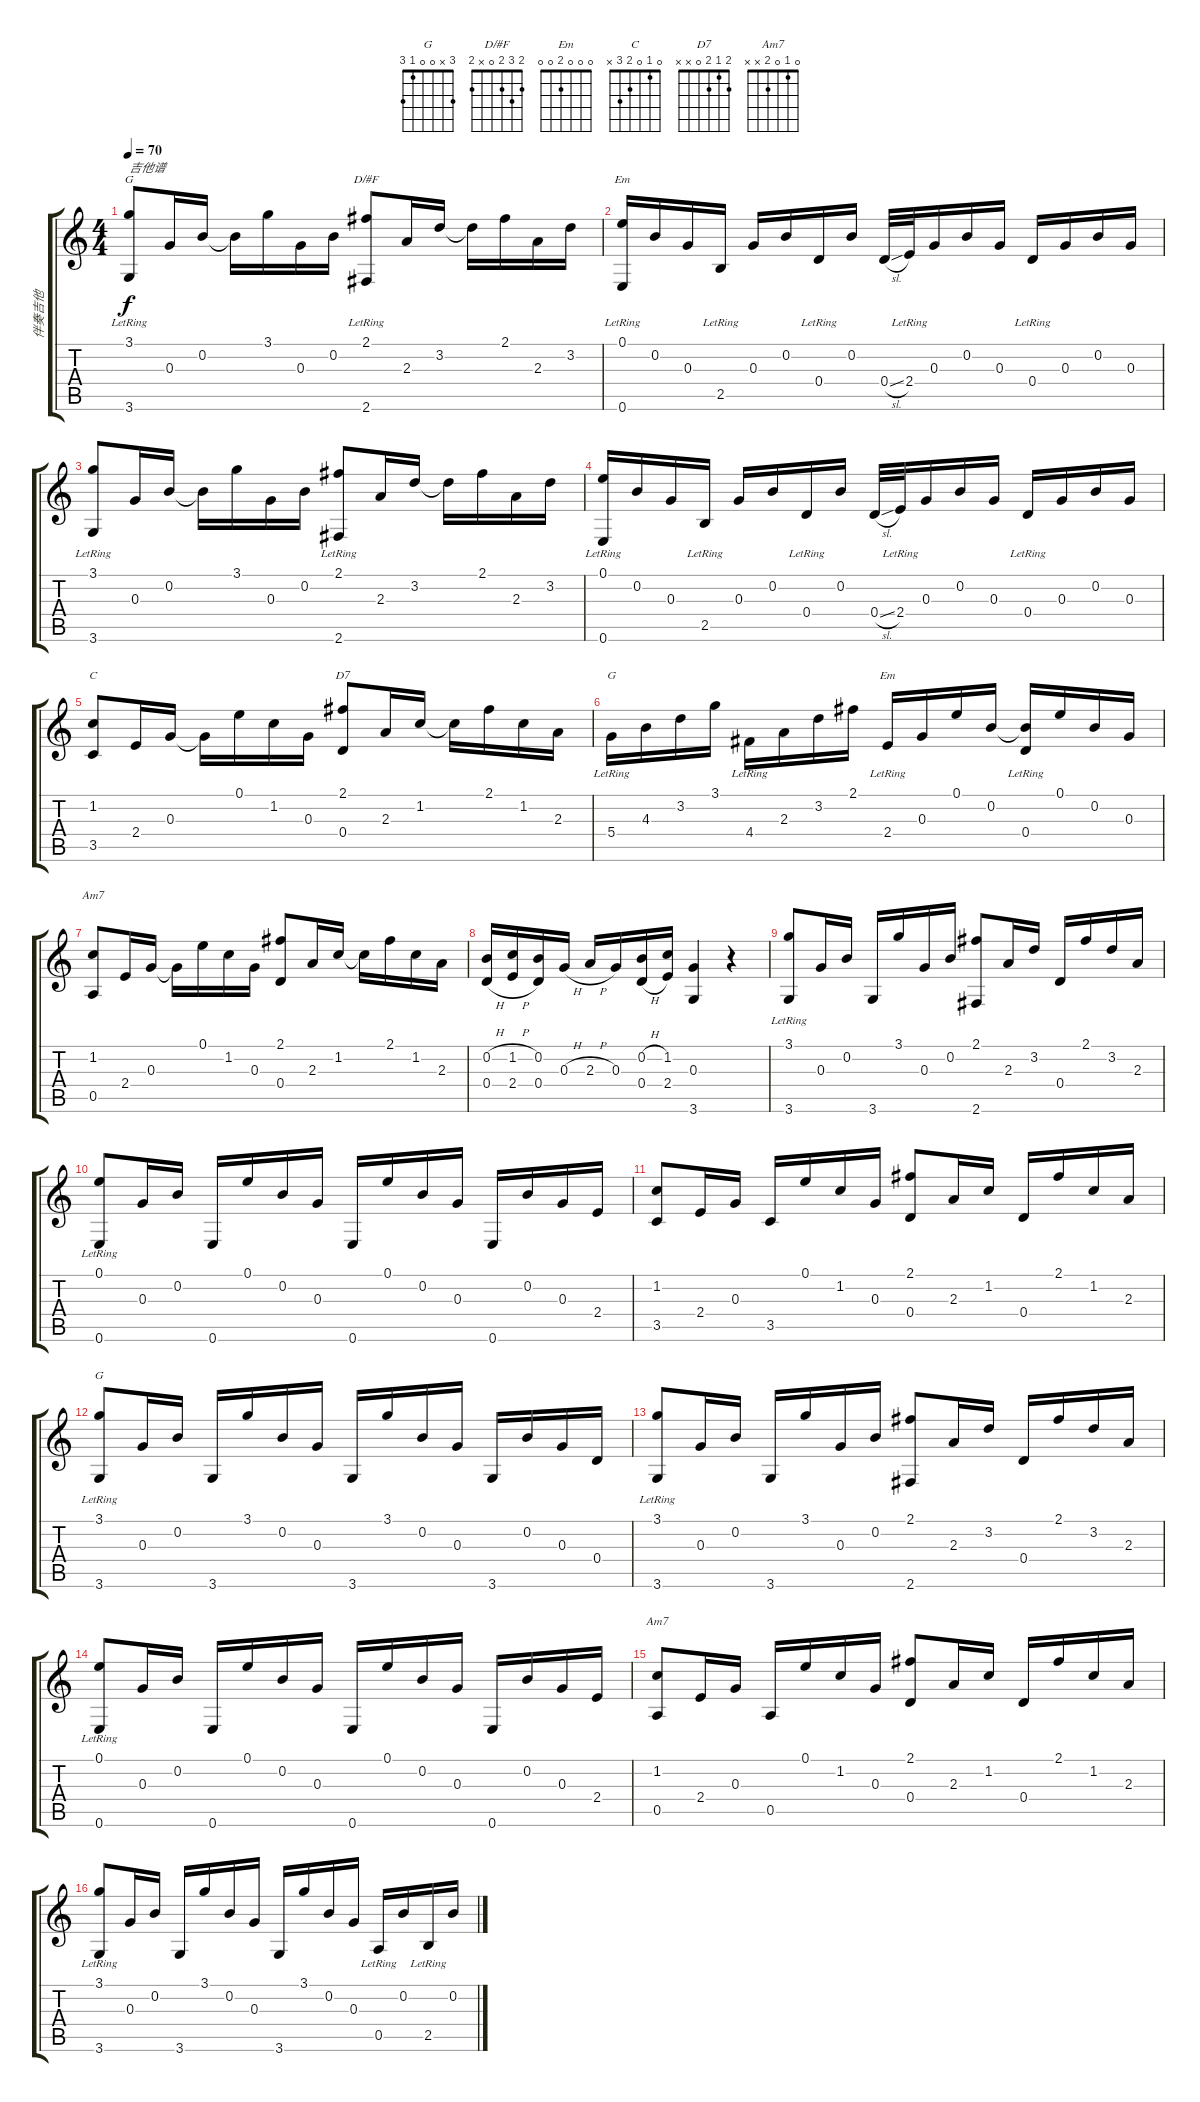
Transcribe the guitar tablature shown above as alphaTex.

\track ("伴奏吉他" "伴奏吉他") {instrument acousticguitarnylon}
\staff {score tabs}
\tuning (E4 B3 G3 D3 A2 E2) {hide}
\chord ("G" 3 0 0 0 2 3)
\chord ("D/#F" 2 3 2 0 x 2)
\chord ("Em" 0 0 0 2 2 0)
\chord ("C" 0 1 0 2 3 x)
\chord ("D7" 2 1 2 0 x x)
\chord ("G" 3 3 4 5 x x) {barre 3}
\chord ("Em" 0 0 0 2 0 0)
\chord ("Am7" 0 1 0 2 0 x)
\chord ("G" 3 x 0 0 1 3)
\chord ("Am7" 0 1 0 2 x x)
\ts (4 4)
\tempo 70
\clef g2
\ks c
(3.1 3.6{lr}).8{ch "G" txt "吉他谱" dy f instrument acousticguitarnylon} 0.3.16 0.2.16 0.2{t}.16 3.1.16 0.3.16 0.2.16 (2.1 2.6{lr}).8{ch "D/#F"} 2.3.16 3.2.16 3.2{t}.16 2.1.16 2.3.16 3.2.16 |
(0.1 0.6{lr}).16{ch "Em"} 0.2.16 0.3.16 2.5{lr}.16 0.3.16 0.2.16 0.4{lr}.16 0.2.16 0.4{sl}.32 2.4{lr}.32 0.3.16 0.2.16 0.3.16 0.4{lr}.16 0.3.16 0.2.16 0.3.16 |
(3.1 3.6{lr}).8 0.3.16 0.2.16 0.2{t}.16 3.1.16 0.3.16 0.2.16 (2.1 2.6{lr}).8 2.3.16 3.2.16 3.2{t}.16 2.1.16 2.3.16 3.2.16 |
(0.1 0.6{lr}).16 0.2.16 0.3.16 2.5{lr}.16 0.3.16 0.2.16 0.4{lr}.16 0.2.16 0.4{sl}.32 2.4{lr}.32 0.3.16 0.2.16 0.3.16 0.4{lr}.16 0.3.16 0.2.16 0.3.16 |
(1.2 3.5).8{ch "C"} 2.4.16 0.3.16 0.3{t}.16 0.1.16 1.2.16 0.3.16 (2.1 0.4).8{ch "D7"} 2.3.16 1.2.16 1.2{t}.16 2.1.16 1.2.16 2.3.16 |
5.4{lr}.16{ch "G"} 4.3.16 3.2.16 3.1.16 4.4{lr}.16 2.3.16 3.2.16 2.1.16 2.4{lr}.16{ch "Em"} 0.3.16 0.1.16 0.2.16 (0.2{t} 0.4{lr}).16 0.1.16 0.2.16 0.3.16 |
(1.2 0.5).8{ch "Am7"} 2.4.16 0.3.16 0.3{t}.16 0.1.16 1.2.16 0.3.16 (2.1 0.4).8 2.3.16 1.2.16 1.2{t}.16 2.1.16 1.2.16 2.3.16 |
(0.2{h} 0.4{h}).16 (1.2{h} 2.4{h}).16 (0.2 0.4).16 0.3{h}.16 2.3{h}.16 0.3.16 (0.2{h} 0.4{h}).16 (1.2 2.4).16 (0.3 3.6).4 r.4 |
(3.1 3.6{lr}).8 0.3.16 0.2.16 3.6.16 3.1.16 0.3.16 0.2.16 (2.1 2.6).8 2.3.16 3.2.16 0.4.16 2.1.16 3.2.16 2.3.16 |
(0.1 0.6{lr}).8 0.3.16 0.2.16 0.6.16 0.1.16 0.2.16 0.3.16 0.6.16 0.1.16 0.2.16 0.3.16 0.6.16 0.2.16 0.3.16 2.4.16 |
(1.2 3.5).8 2.4.16 0.3.16 3.5.16 0.1.16 1.2.16 0.3.16 (2.1 0.4).8 2.3.16 1.2.16 0.4.16 2.1.16 1.2.16 2.3.16 |
(3.1 3.6{lr}).8{ch "G"} 0.3.16 0.2.16 3.6.16 3.1.16 0.2.16 0.3.16 3.6.16 3.1.16 0.2.16 0.3.16 3.6.16 0.2.16 0.3.16 0.4.16 |
(3.1 3.6{lr}).8 0.3.16 0.2.16 3.6.16 3.1.16 0.3.16 0.2.16 (2.1 2.6).8 2.3.16 3.2.16 0.4.16 2.1.16 3.2.16 2.3.16 |
(0.1 0.6{lr}).8 0.3.16 0.2.16 0.6.16 0.1.16 0.2.16 0.3.16 0.6.16 0.1.16 0.2.16 0.3.16 0.6.16 0.2.16 0.3.16 2.4.16 |
(1.2 0.5).8{ch "Am7"} 2.4.16 0.3.16 0.5.16 0.1.16 1.2.16 0.3.16 (2.1 0.4).8 2.3.16 1.2.16 0.4.16 2.1.16 1.2.16 2.3.16 |
(3.1 3.6{lr}).8 0.3.16 0.2.16 3.6.16 3.1.16 0.2.16 0.3.16 3.6.16 3.1.16 0.2.16 0.3.16 0.5{lr}.16 0.2.16 2.5{lr}.16 0.2.16
